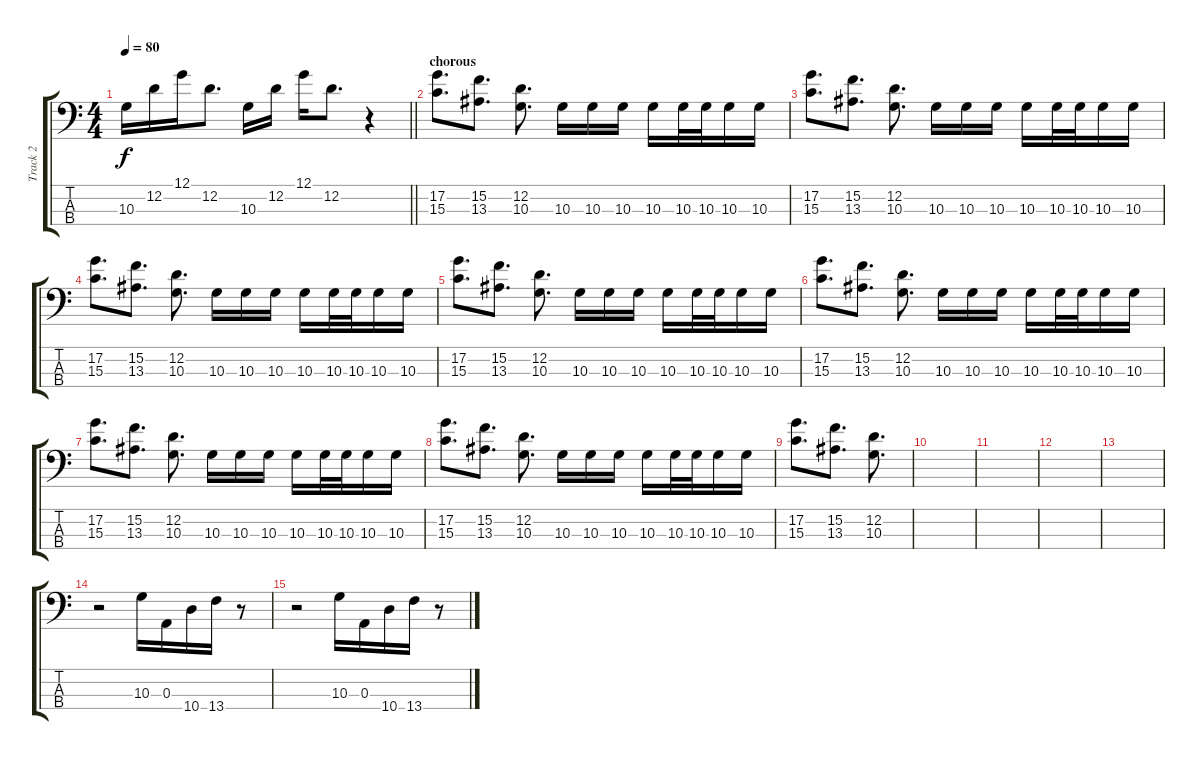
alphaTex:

\track ("Track 2" "Track 2") {instrument electricbassfinger}
\staff {score tabs}
\tuning (G2 D2 A1 E1) {hide}
\ts (4 4)
\tempo 80
\clef f4
\barLineRight lightlight
\ks c
10.3.16{dy f} 12.2.16 12.1.16 12.2.8{d} 10.3.16 12.2.16 12.1.16 12.2.8{d} r.4 |
\section ("" "chorous")
(17.2 15.3).8{d} (15.2 13.3).8{d} (12.2 10.3).8{d} 10.3.16 10.3.16 10.3.16 10.3.16 10.3.32 10.3.32 10.3.16 10.3.16 |
(17.2 15.3).8{d} (15.2 13.3).8{d} (12.2 10.3).8{d} 10.3.16 10.3.16 10.3.16 10.3.16 10.3.32 10.3.32 10.3.16 10.3.16 |
(17.2 15.3).8{d} (15.2 13.3).8{d} (12.2 10.3).8{d} 10.3.16 10.3.16 10.3.16 10.3.16 10.3.32 10.3.32 10.3.16 10.3.16 |
(17.2 15.3).8{d} (15.2 13.3).8{d} (12.2 10.3).8{d} 10.3.16 10.3.16 10.3.16 10.3.16 10.3.32 10.3.32 10.3.16 10.3.16 |
(17.2 15.3).8{d} (15.2 13.3).8{d} (12.2 10.3).8{d} 10.3.16 10.3.16 10.3.16 10.3.16 10.3.32 10.3.32 10.3.16 10.3.16 |
(17.2 15.3).8{d} (15.2 13.3).8{d} (12.2 10.3).8{d} 10.3.16 10.3.16 10.3.16 10.3.16 10.3.32 10.3.32 10.3.16 10.3.16 |
(17.2 15.3).8{d} (15.2 13.3).8{d} (12.2 10.3).8{d} 10.3.16 10.3.16 10.3.16 10.3.16 10.3.32 10.3.32 10.3.16 10.3.16 |
(17.2 15.3).8{d} (15.2 13.3).8{d} (12.2 10.3).8{d} |
|
|
|
|
r.2 10.3.16 0.3.16 10.4.16 13.4.16 r.8 |
r.2 10.3.16 0.3.16 10.4.16 13.4.16 r.8
